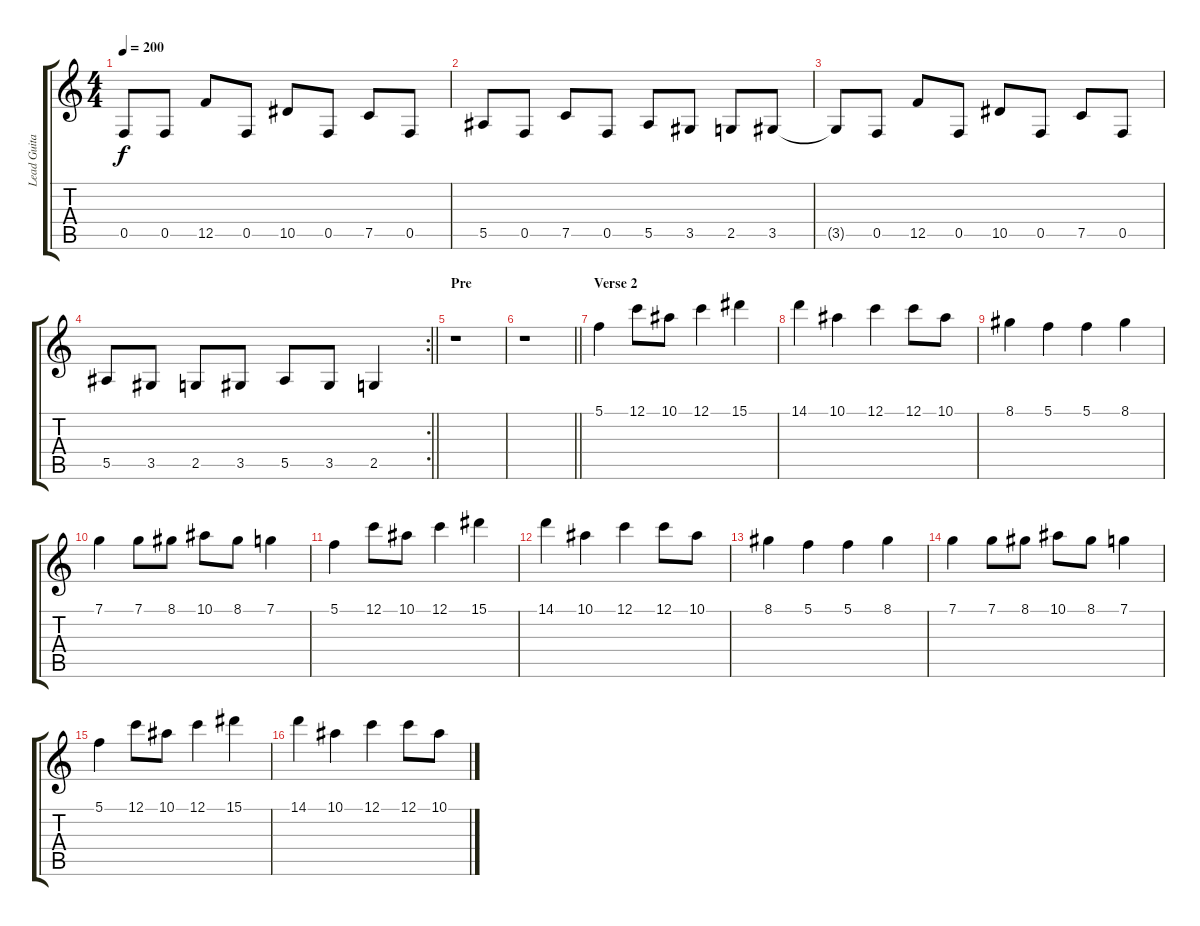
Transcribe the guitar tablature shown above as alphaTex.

\track ("Lead Guitar" "Lead Guita") {instrument overdrivenguitar}
\staff {score tabs}
\tuning (C4 G3 Eb3 Bb2 F2 C2) {hide}
\ts (4 4)
\tempo 200
\clef g2
\ks c
0.5{t}.8{dy f} 0.5.8 12.5.8 0.5.8 10.5.8 0.5.8 7.5.8 0.5.8 |
5.5.8 0.5.8 7.5.8 0.5.8 5.5.8 3.5.8 2.5.8 3.5.8 |
3.5{t}.8 0.5.8 12.5.8 0.5.8 10.5.8 0.5.8 7.5.8 0.5.8 |
\rc 2
\barLineRight lightlight
5.5.8 3.5.8 2.5.8 3.5.8 5.5.8 3.5.8 2.5.4 |
\section ("" "Pre")
r.1 |
\barLineRight lightlight
r.1 |
\section ("" "Verse 2")
5.1.4 12.1.8 10.1.8 12.1.4 15.1.4 |
14.1.4 10.1.4 12.1.4 12.1.8 10.1.8 |
8.1.4 5.1.4 5.1.4 8.1.4 |
7.1.4 7.1.8 8.1.8 10.1.8 8.1.8 7.1.4 |
5.1.4 12.1.8 10.1.8 12.1.4 15.1.4 |
14.1.4 10.1.4 12.1.4 12.1.8 10.1.8 |
8.1.4 5.1.4 5.1.4 8.1.4 |
7.1.4 7.1.8 8.1.8 10.1.8 8.1.8 7.1.4 |
5.1.4 12.1.8 10.1.8 12.1.4 15.1.4 |
14.1.4 10.1.4 12.1.4 12.1.8 10.1.8
